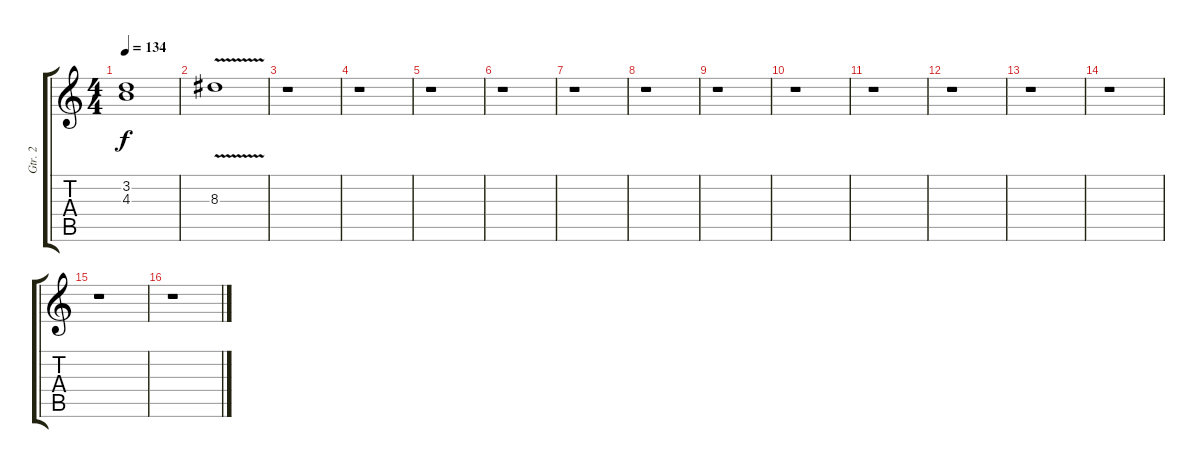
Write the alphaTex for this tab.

\track ("Gtr. 2" "Gtr. 2") {instrument distortionguitar}
\staff {score tabs}
\tuning (E4 B3 G3 D3 A2 E2) {hide}
\ts (4 4)
\tempo 134
\clef g2
\ks c
(3.2{t} 4.3{t}).1{dy f} |
8.3{v}.1 |
r.1 |
r.1 |
r.1 |
r.1 |
r.1 |
r.1 |
r.1 |
r.1 |
r.1 |
r.1 |
r.1 |
r.1 |
r.1 |
r.1
